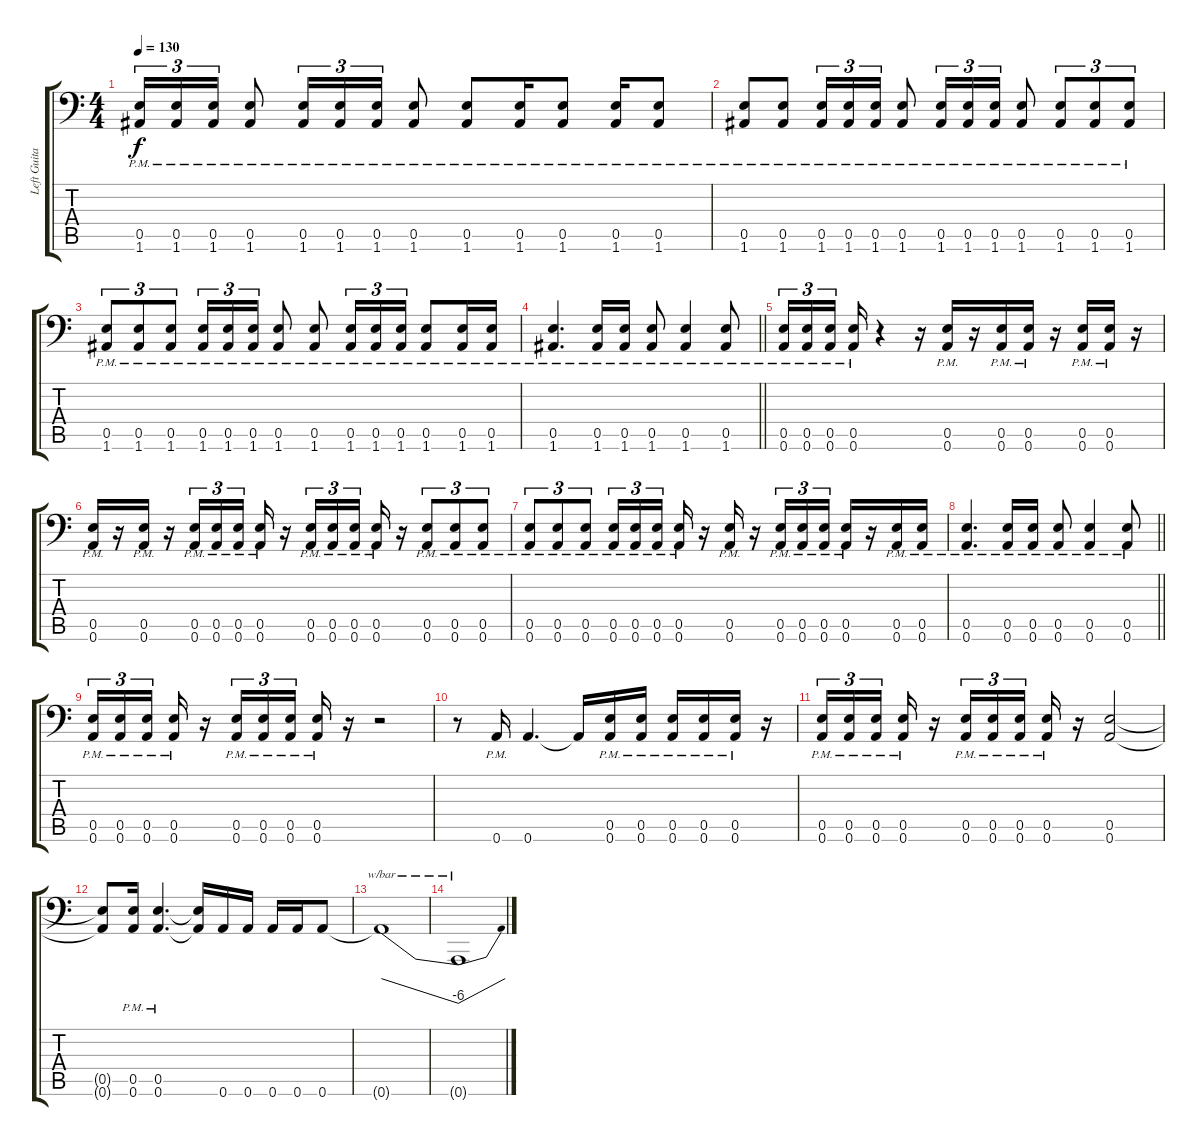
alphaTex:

\track ("Left Guitar" "Left Guita") {instrument distortionguitar}
\staff {score tabs}
\tuning (B3 Gb3 D3 A2 E2 A1) {hide}
\ts (4 4)
\tempo 130
\clef f4
\ks c
(0.5{pm} 1.6{pm}).16{tu (3 2) dy f instrument distortionguitar} (0.5{pm} 1.6{pm}).16{tu (3 2)} (0.5{pm} 1.6{pm}).16{tu (3 2)} (0.5{pm} 1.6{pm}).8 (0.5{pm} 1.6{pm}).16{tu (3 2)} (0.5{pm} 1.6{pm}).16{tu (3 2)} (0.5{pm} 1.6{pm}).16{tu (3 2)} (0.5{pm} 1.6{pm}).8 (0.5{pm} 1.6{pm}).8 (0.5{pm} 1.6{pm}).16 (0.5{pm} 1.6{pm}).8 (0.5{pm} 1.6{pm}).16 (0.5{pm} 1.6{pm}).8 |
(0.5{pm} 1.6{pm}).8 (0.5{pm} 1.6{pm}).8 (0.5{pm} 1.6{pm}).16{tu (3 2)} (0.5{pm} 1.6{pm}).16{tu (3 2)} (0.5{pm} 1.6{pm}).16{tu (3 2)} (0.5{pm} 1.6{pm}).8 (0.5{pm} 1.6{pm}).16{tu (3 2)} (0.5{pm} 1.6{pm}).16{tu (3 2)} (0.5{pm} 1.6{pm}).16{tu (3 2)} (0.5{pm} 1.6{pm}).8 (0.5{pm} 1.6{pm}).8{tu (3 2)} (0.5{pm} 1.6{pm}).8{tu (3 2)} (0.5{pm} 1.6{pm}).8{tu (3 2)} |
(0.5{pm} 1.6{pm}).8{tu (3 2)} (0.5{pm} 1.6{pm}).8{tu (3 2)} (0.5{pm} 1.6{pm}).8{tu (3 2)} (0.5{pm} 1.6{pm}).16{tu (3 2)} (0.5{pm} 1.6{pm}).16{tu (3 2)} (0.5{pm} 1.6{pm}).16{tu (3 2)} (0.5{pm} 1.6{pm}).8 (0.5{pm} 1.6{pm}).8 (0.5{pm} 1.6{pm}).16{tu (3 2)} (0.5{pm} 1.6{pm}).16{tu (3 2)} (0.5{pm} 1.6{pm}).16{tu (3 2)} (0.5{pm} 1.6{pm}).8 (0.5{pm} 1.6{pm}).16 (0.5{pm} 1.6{pm}).16 |
\barLineRight lightlight
(0.5{pm} 1.6{pm}).4{d} (0.5{pm} 1.6{pm}).16 (0.5{pm} 1.6{pm}).16 (0.5{pm} 1.6{pm}).8 (0.5{pm} 1.6{pm}).4 (0.5{pm} 1.6{pm}).8 |
(0.5{pm} 0.6{pm}).16{tu (3 2)} (0.5{pm} 0.6{pm}).16{tu (3 2)} (0.5{pm} 0.6{pm}).16{tu (3 2) beam splitsecondary} (0.5{pm} 0.6{pm}).16 r.4 r.16 (0.5{pm} 0.6{pm}).16 r.16 (0.5{pm} 0.6{pm}).16 (0.5{pm} 0.6{pm}).16 r.16 (0.5{pm} 0.6{pm}).16 (0.5{pm} 0.6{pm}).16 r.16 |
(0.5{pm} 0.6{pm}).16 r.16 (0.5{pm} 0.6{pm}).16 r.16 (0.5{pm} 0.6{pm}).16{tu (3 2)} (0.5{pm} 0.6{pm}).16{tu (3 2)} (0.5{pm} 0.6{pm}).16{tu (3 2) beam splitsecondary} (0.5{pm} 0.6{pm}).16 r.16 (0.5{pm} 0.6{pm}).16{tu (3 2)} (0.5{pm} 0.6{pm}).16{tu (3 2)} (0.5{pm} 0.6{pm}).16{tu (3 2) beam splitsecondary} (0.5{pm} 0.6{pm}).16 r.16 (0.5{pm} 0.6{pm}).8{tu (3 2)} (0.5{pm} 0.6{pm}).8{tu (3 2)} (0.5{pm} 0.6{pm}).8{tu (3 2)} |
(0.5{pm} 0.6{pm}).8{tu (3 2)} (0.5{pm} 0.6{pm}).8{tu (3 2)} (0.5{pm} 0.6{pm}).8{tu (3 2)} (0.5{pm} 0.6{pm}).16{tu (3 2)} (0.5{pm} 0.6{pm}).16{tu (3 2)} (0.5{pm} 0.6{pm}).16{tu (3 2) beam splitsecondary} (0.5{pm} 0.6{pm}).16 r.16 (0.5{pm} 0.6{pm}).16 r.16 (0.5{pm} 0.6{pm}).16{tu (3 2)} (0.5{pm} 0.6{pm}).16{tu (3 2)} (0.5{pm} 0.6{pm}).16{tu (3 2)} (0.5{pm} 0.6{pm}).16 r.16 (0.5{pm} 0.6{pm}).16 (0.5{pm} 0.6{pm}).16 |
\barLineRight lightlight
(0.5{pm} 0.6{pm}).4{d} (0.5{pm} 0.6{pm}).16 (0.5{pm} 0.6{pm}).16 (0.5{pm} 0.6{pm}).8 (0.5{pm} 0.6{pm}).4 (0.5{pm} 0.6{pm}).8 |
(0.5{pm} 0.6{pm}).16{tu (3 2)} (0.5{pm} 0.6{pm}).16{tu (3 2)} (0.5{pm} 0.6{pm}).16{tu (3 2) beam splitsecondary} (0.5{pm} 0.6{pm}).16 r.16 (0.5{pm} 0.6{pm}).16{tu (3 2)} (0.5{pm} 0.6{pm}).16{tu (3 2)} (0.5{pm} 0.6{pm}).16{tu (3 2) beam splitsecondary} (0.5{pm} 0.6{pm}).16 r.16 r.2 |
r.8 0.6{pm}.16 0.6.4{d} 0.6{t}.16 (0.5{pm} 0.6{pm}).16 (0.5{pm} 0.6{pm}).16 (0.5{pm} 0.6{pm}).16 (0.5{pm} 0.6{pm}).16 (0.5{pm} 0.6{pm}).16 r.16 |
(0.5{pm} 0.6{pm}).16{tu (3 2)} (0.5{pm} 0.6{pm}).16{tu (3 2)} (0.5{pm} 0.6{pm}).16{tu (3 2) beam splitsecondary} (0.5{pm} 0.6{pm}).16 r.16 (0.5{pm} 0.6{pm}).16{tu (3 2)} (0.5{pm} 0.6{pm}).16{tu (3 2)} (0.5{pm} 0.6{pm}).16{tu (3 2) beam splitsecondary} (0.5{pm} 0.6{pm}).16 r.16{volume 0} (0.5 0.6).2{volume 16} |
(0.5{t} 0.6{t}).8 (0.5{pm} 0.6{pm}).16 (0.5{pm} 0.6{pm}).4{d} (0.5{t} 0.6{t}).16 0.6.16 0.6.16 0.6.16 0.6.16 0.6.8 |
0.6{t}.1{tbe (dive default 0 0 60 -24)} |
0.6{t}.1{tbe (dive default 0 -24 60 0)}
